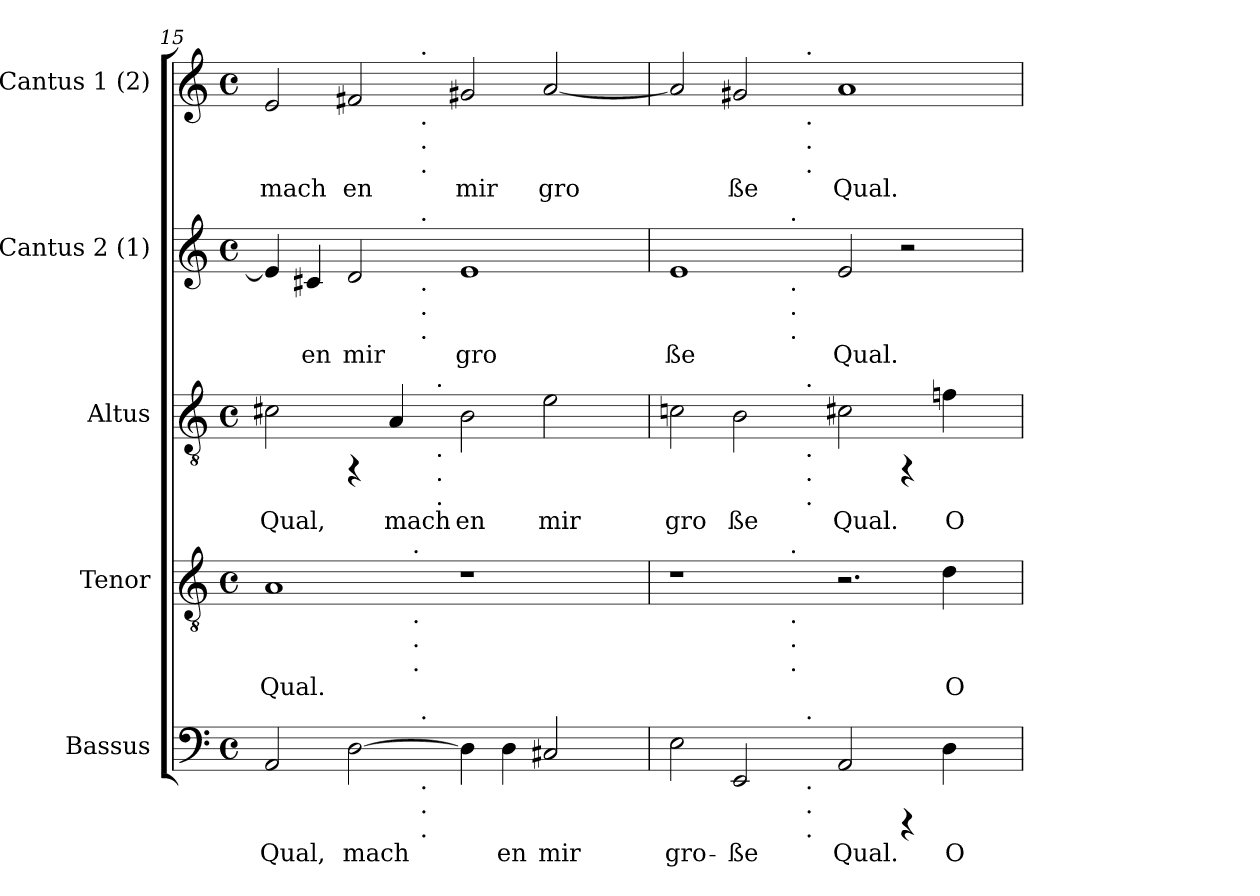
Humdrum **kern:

**kern	**text	**kern	**text	**kern	**text	**kern	**text	**kern	**text
*part5	*part5	*part4	*part4	*part3	*part3	*part2	*part2	*part1	*part1
*staff5	*staff5	*staff4	*staff4	*staff3	*staff3	*staff2	*staff2	*staff1	*staff1
*I"Bassus	*	*I"Tenor	*	*I"Altus	*	*I"Cantus 2 (1)	*	*I"Cantus 1 (2)	*
*I'Bassus	*	*I'Tenor	*	*I'Altus	*	*I'Cantus 2	*	*I'Cantus 1	*
!!LO:PB:g=z
*clefF4	*	*clefGv2	*	*clefGv2	*	*clefG2	*	*clefG2	*
*k[]	*	*k[]	*	*k[]	*	*k[]	*	*k[]	*
*C:	*	*C:	*	*C:	*	*C:	*	*C:	*
*M4/4	*	*M4/4	*	*M4/4	*	*M4/4	*	*M4/4	*
*met(c)	*	*met(c)	*	*met(c)	*	*met(c)	*	*met(c)	*
=15	=15	=15	=15	=15	=15	=15	=15	=15	=15
!	!LO:LY:b:cj	!	!LO:LY:b:cj	!	!LO:LY:b:cj	!	!LO:LY:b:cj	!	!LO:LY:b:cj
*^	*	*^	*	*^	*	*^	*	*^	*
2AA/	2ryy	Qual,	1A	2ryy	Qual.	2c#X\	2ryy	Qual,	4e/]	2ryy	.	2e/	2ryy	mach
!	!	!	!	!	!	!	!	!	!	!	!LO:LY:b:cj	!	!	!
.	.	.	.	.	.	.	.	.	4c#X/	.	en	.	.	.
!	!	!LO:LY:b:cj	!	!	!	!	!	!	!	!	!LO:LY:b:cj	!	!	!LO:LY:b:cj
[>2D\	4ryy	mach-	.	4ryy	.	4rFF	4ryy	.	2d/	4ryy	mir	2f#X/	4ryy	en
!	!	!	!	!	!	!	!	!LO:LY:b:cj	!	!	!	!	!	!
.	16..ryy	.	.	16.ryy	.	4A/	8ryy	mach	.	16..ryy	.	.	16..ryy	.
!	!	!	!	!LO:TX:a:t=.	!	!	!	!	!	!	!	!	!	!
!	!	!	!	!LO:TX:b:t=.	!	!	!	!	!	!	!	!	!	!
!	!	!	!	!LO:TX:b:t=.	!	!	!	!	!	!	!	!	!	!
!	!	!	!	!LO:TX:b:t=.	!	!	!	!	!	!	!	!	!	!
.	.	.	.	1ryy	.	.	.	.	.	.	.	.	.	.
!	!	!	!	!	!	!	!	!	!	!	!	!	!LO:TX:a:t=.	!
!	!	!	!	!	!	!	!	!	!	!	!	!	!LO:TX:b:t=.	!
!	!	!	!	!	!	!	!	!	!	!	!	!	!LO:TX:b:t=.	!
!	!	!	!	!	!	!	!	!	!	!	!	!	!LO:TX:b:t=.	!
!	!	!	!	!	!	!	!	!	!	!LO:TX:a:t=.	!	!	!	!
!	!	!	!	!	!	!	!	!	!	!LO:TX:b:t=.	!	!	!	!
!	!	!	!	!	!	!	!	!	!	!LO:TX:b:t=.	!	!	!	!
!	!	!	!	!	!	!	!	!	!	!LO:TX:b:t=.	!	!	!	!
!	!LO:TX:a:t=.	!	!	!	!	!	!	!	!	!	!	!	!	!
!	!LO:TX:b:t=.	!	!	!	!	!	!	!	!	!	!	!	!	!
!	!LO:TX:b:t=.	!	!	!	!	!	!	!	!	!	!	!	!	!
!	!LO:TX:b:t=.	!	!	!	!	!	!	!	!	!	!	!	!	!
.	1ryy	.	.	.	.	.	.	.	.	1ryy	.	.	1ryy	.
.	.	.	.	.	.	.	64ryy	.	.	.	.	.	.	.
!	!	!	!	!	!	!	!LO:TX:a:t=.	!	!	!	!	!	!	!
!	!	!	!	!	!	!	!LO:TX:b:t=.	!	!	!	!	!	!	!
!	!	!	!	!	!	!	!LO:TX:b:t=.	!	!	!	!	!	!	!
!	!	!	!	!	!	!	!LO:TX:b:t=.	!	!	!	!	!	!	!
.	.	.	.	.	.	.	1ryy	.	.	.	.	.	.	.
!	!	!LO:LY:b:cj	!	!	!	!	!	!LO:LY:b:cj	!	!	!LO:LY:b:cj	!	!	!LO:LY:b:cj
4D\]	.	--	1r	.	.	2B\	.	en	1e	.	gro	2g#X/	.	mir
!	!	!LO:LY:b:cj	!	!	!	!	!	!	!	!	!	!	!	!
4D\	.	-en	.	.	.	.	.	.	.	.	.	.	.	.
!	!	!LO:LY:b:cj	!	!	!	!	!	!LO:LY:b:cj	!	!	!	!	!	!LO:LY:b:cj
2C#X/	.	mir	.	.	.	2e\	.	mir	.	.	.	[<2a/	.	gro
.	.	.	.	8ryy	.	.	.	.	.	.	.	.	.	.
.	8ryy	.	.	.	.	.	.	.	.	8ryy	.	.	8ryy	.
.	.	.	.	.	.	.	16..ryy	.	.	.	.	.	.	.
.	.	.	.	32ryy	.	.	.	.	.	.	.	.	.	.
.	64ryy	.	.	.	.	.	.	.	.	64ryy	.	.	64ryy	.
=16	=16	=16	=16	=16	=16	=16	=16	=16	=16	=16	=16	=16	=16	=16
!	!	!LO:LY:b:cj	!	!	!	!	!	!LO:LY:b:cj	!	!	!LO:LY:b:cj	!	!	!LO:LY:b:cj
2E\	2ryy	gro-	1r	2ryy	.	2cn\	2ryy	gro	1e	2ryy	ße	2a/]	2ryy	.
!	!	!LO:LY:b:cj	!	!	!	!	!	!LO:LY:b:cj	!	!	!	!	!	!LO:LY:b:cj
2EE/	4ryy	-ße	.	4ryy	.	2B\	4ryy	ße	.	4ryy	.	2g#X/	4ryy	ße
.	16ryy	.	.	32.ryy	.	.	16ryy	.	.	32.ryy	.	.	16ryy	.
!	!	!	!	!	!	!	!	!	!	!LO:TX:a:t=.	!	!	!	!
!	!	!	!	!	!	!	!	!	!	!LO:TX:b:t=.	!	!	!	!
!	!	!	!	!	!	!	!	!	!	!LO:TX:b:t=.	!	!	!	!
!	!	!	!	!	!	!	!	!	!	!LO:TX:b:t=.	!	!	!	!
!	!	!	!	!LO:TX:a:t=.	!	!	!	!	!	!	!	!	!	!
!	!	!	!	!LO:TX:b:t=.	!	!	!	!	!	!	!	!	!	!
!	!	!	!	!LO:TX:b:t=.	!	!	!	!	!	!	!	!	!	!
!	!	!	!	!LO:TX:b:t=.	!	!	!	!	!	!	!	!	!	!
.	.	.	.	1ryy	.	.	.	.	.	1ryy	.	.	.	.
.	64ryy	.	.	.	.	.	64ryy	.	.	.	.	.	64ryy	.
!	!	!	!	!	!	!	!	!	!	!	!	!	!LO:TX:a:t=.	!
!	!	!	!	!	!	!	!	!	!	!	!	!	!LO:TX:b:t=.	!
!	!	!	!	!	!	!	!	!	!	!	!	!	!LO:TX:b:t=.	!
!	!	!	!	!	!	!	!	!	!	!	!	!	!LO:TX:b:t=.	!
!	!	!	!	!	!	!	!LO:TX:a:t=.	!	!	!	!	!	!	!
!	!	!	!	!	!	!	!LO:TX:b:t=.	!	!	!	!	!	!	!
!	!	!	!	!	!	!	!LO:TX:b:t=.	!	!	!	!	!	!	!
!	!	!	!	!	!	!	!LO:TX:b:t=.	!	!	!	!	!	!	!
!	!LO:TX:a:t=.	!	!	!	!	!	!	!	!	!	!	!	!	!
!	!LO:TX:b:t=.	!	!	!	!	!	!	!	!	!	!	!	!	!
!	!LO:TX:b:t=.	!	!	!	!	!	!	!	!	!	!	!	!	!
!	!LO:TX:b:t=.	!	!	!	!	!	!	!	!	!	!	!	!	!
.	1ryy	.	.	.	.	.	1ryy	.	.	.	.	.	1ryy	.
!	!	!LO:LY:b:cj	!	!	!	!	!	!LO:LY:b:cj	!	!	!LO:LY:b:cj	!	!	!LO:LY:b:cj
2AA/	.	Qual.	2.r	.	.	2c#X\	.	Qual.	2e/	.	Qual.	1a	.	Qual.
4rCCC	.	.	.	.	.	4rFF	.	.	2r	.	.	.	.	.
!	!	!LO:LY:b:cj	!	!	!LO:LY:b:cj	!	!	!LO:LY:b:cj	!	!	!	!	!	!
4D\	.	O	4d\	.	O	4fn\	.	O	.	.	.	.	.	.
.	.	.	.	8ryy	.	.	.	.	.	8ryy	.	.	.	.
.	8ryy	.	.	.	.	.	8ryy	.	.	.	.	.	8ryy	.
.	.	.	.	16ryy	.	.	.	.	.	16ryy	.	.	.	.
.	32.ryy	.	.	.	.	.	32.ryy	.	.	.	.	.	32.ryy	.
.	.	.	.	64ryy	.	.	.	.	.	64ryy	.	.	.	.
*v	*v	*	*	*	*	*v	*v	*	*v	*v	*	*v	*v	*
*	*	*v	*v	*	*	*	*	*	*	*
=	=	=	=	=	=	=	=	=	=
*-	*-	*-	*-	*-	*-	*-	*-	*-	*-
